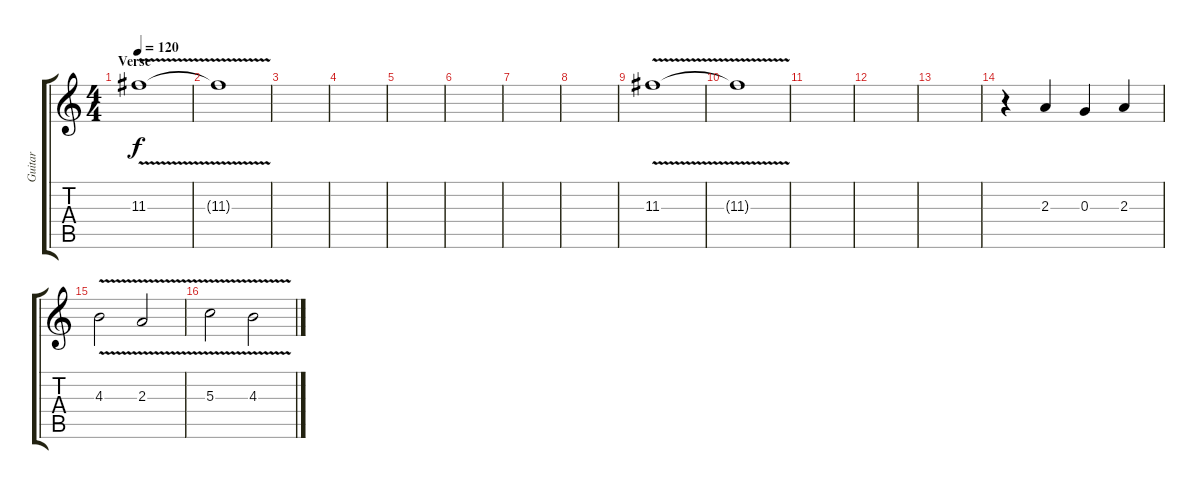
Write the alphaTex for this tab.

\track ("Guitar" "Guitar") {instrument electricguitarjazz}
\staff {score tabs}
\tuning (E4 B3 G3 D3 A2 E2) {hide}
\ts (4 4)
\section ("" "Verse")
\tempo 120
\clef g2
\ks c
11.3{v}.1{dy f instrument electricguitarjazz} |
11.3{t}.1 |
|
|
|
|
|
|
11.3{v}.1{instrument electricguitarjazz} |
11.3{t}.1 |
|
|
|
r.4 2.3.4 0.3.4 2.3.4 |
4.3{v}.2 2.3{v}.2 |
5.3{v}.2 4.3{v}.2
